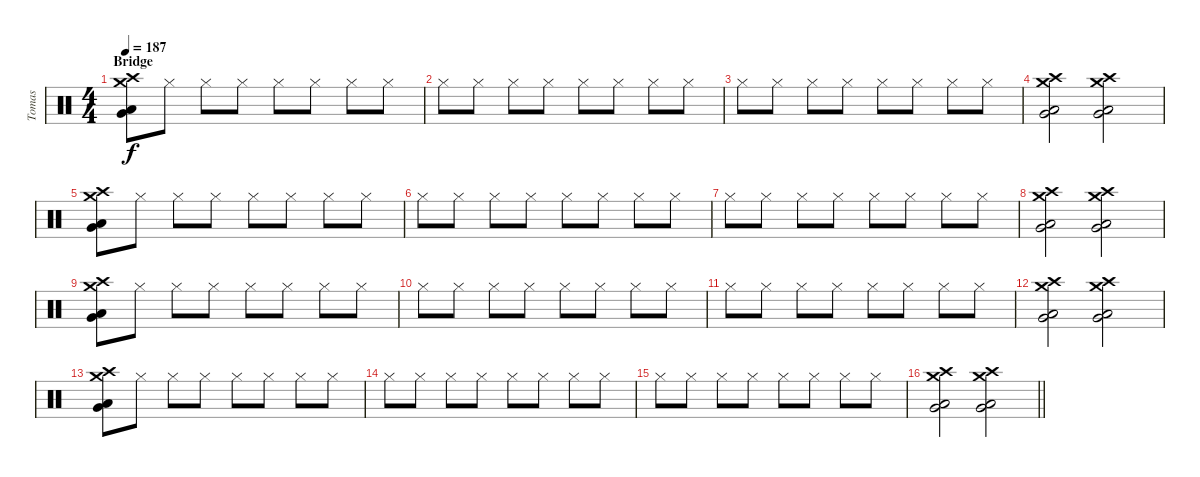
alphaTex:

\track ("Tomas" "Tomas") {instrument percussion}
\staff {score}
\articulation defaults
\ts (4 4)
\section ("" "Bridge")
\tempo 187
\clef neutral
\ks c
("Crash high (hit)" "Crash medium (hit)" "Low Floor Tom (hit)" "Very Low Tom (hit)").8{dy f} "Hi-Hat (closed)".8 "Hi-Hat (closed)".8 "Hi-Hat (closed)".8 "Hi-Hat (closed)".8 "Hi-Hat (closed)".8 "Hi-Hat (closed)".8 "Hi-Hat (closed)".8 |
"Hi-Hat (closed)".8 "Hi-Hat (closed)".8 "Hi-Hat (closed)".8 "Hi-Hat (closed)".8 "Hi-Hat (closed)".8 "Hi-Hat (closed)".8 "Hi-Hat (closed)".8 "Hi-Hat (closed)".8 |
"Hi-Hat (closed)".8 "Hi-Hat (closed)".8 "Hi-Hat (closed)".8 "Hi-Hat (closed)".8 "Hi-Hat (closed)".8 "Hi-Hat (closed)".8 "Hi-Hat (closed)".8 "Hi-Hat (closed)".8 |
("Crash high (hit)" "Crash medium (hit)" "Very Low Tom (hit)" "Low Floor Tom (hit)").2 ("Crash high (hit)" "Crash medium (hit)" "Very Low Tom (hit)" "Low Floor Tom (hit)").2 |
("Crash high (hit)" "Crash medium (hit)" "Low Floor Tom (hit)" "Very Low Tom (hit)").8 "Hi-Hat (closed)".8 "Hi-Hat (closed)".8 "Hi-Hat (closed)".8 "Hi-Hat (closed)".8 "Hi-Hat (closed)".8 "Hi-Hat (closed)".8 "Hi-Hat (closed)".8 |
"Hi-Hat (closed)".8 "Hi-Hat (closed)".8 "Hi-Hat (closed)".8 "Hi-Hat (closed)".8 "Hi-Hat (closed)".8 "Hi-Hat (closed)".8 "Hi-Hat (closed)".8 "Hi-Hat (closed)".8 |
"Hi-Hat (closed)".8 "Hi-Hat (closed)".8 "Hi-Hat (closed)".8 "Hi-Hat (closed)".8 "Hi-Hat (closed)".8 "Hi-Hat (closed)".8 "Hi-Hat (closed)".8 "Hi-Hat (closed)".8 |
("Crash high (hit)" "Crash medium (hit)" "Very Low Tom (hit)" "Low Floor Tom (hit)").2 ("Crash high (hit)" "Crash medium (hit)" "Very Low Tom (hit)" "Low Floor Tom (hit)").2 |
("Crash high (hit)" "Crash medium (hit)" "Low Floor Tom (hit)" "Very Low Tom (hit)").8 "Hi-Hat (closed)".8 "Hi-Hat (closed)".8 "Hi-Hat (closed)".8 "Hi-Hat (closed)".8 "Hi-Hat (closed)".8 "Hi-Hat (closed)".8 "Hi-Hat (closed)".8 |
"Hi-Hat (closed)".8 "Hi-Hat (closed)".8 "Hi-Hat (closed)".8 "Hi-Hat (closed)".8 "Hi-Hat (closed)".8 "Hi-Hat (closed)".8 "Hi-Hat (closed)".8 "Hi-Hat (closed)".8 |
"Hi-Hat (closed)".8 "Hi-Hat (closed)".8 "Hi-Hat (closed)".8 "Hi-Hat (closed)".8 "Hi-Hat (closed)".8 "Hi-Hat (closed)".8 "Hi-Hat (closed)".8 "Hi-Hat (closed)".8 |
("Crash high (hit)" "Crash medium (hit)" "Very Low Tom (hit)" "Low Floor Tom (hit)").2 ("Crash high (hit)" "Crash medium (hit)" "Very Low Tom (hit)" "Low Floor Tom (hit)").2 |
("Crash high (hit)" "Crash medium (hit)" "Low Floor Tom (hit)" "Very Low Tom (hit)").8 "Hi-Hat (closed)".8 "Hi-Hat (closed)".8 "Hi-Hat (closed)".8 "Hi-Hat (closed)".8 "Hi-Hat (closed)".8 "Hi-Hat (closed)".8 "Hi-Hat (closed)".8 |
"Hi-Hat (closed)".8 "Hi-Hat (closed)".8 "Hi-Hat (closed)".8 "Hi-Hat (closed)".8 "Hi-Hat (closed)".8 "Hi-Hat (closed)".8 "Hi-Hat (closed)".8 "Hi-Hat (closed)".8 |
"Hi-Hat (closed)".8 "Hi-Hat (closed)".8 "Hi-Hat (closed)".8 "Hi-Hat (closed)".8 "Hi-Hat (closed)".8 "Hi-Hat (closed)".8 "Hi-Hat (closed)".8 "Hi-Hat (closed)".8 |
\barLineRight lightlight
("Crash high (hit)" "Crash medium (hit)" "Very Low Tom (hit)" "Low Floor Tom (hit)").2 ("Crash high (hit)" "Crash medium (hit)" "Very Low Tom (hit)" "Low Floor Tom (hit)").2
